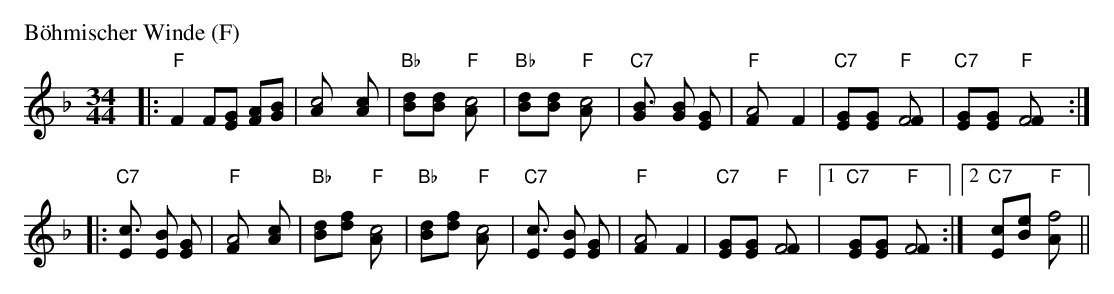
X:1
P: B\"ohmischer Winde (F)
M: 34/44
L: 1/8
K: F
|: "F"F2F[GE] [AF][BG] | [c4A] [c2A] \
| "Bb"[d2B][d2B] "F"[c4A] | "Bb"[d2B][d2B] "F"[c4A] \
| "C7"[B3G] [BG] [G2E] | "F"[A4F] F2 \
| "C7"[G2E][G2E] "F"[F4F] | "C7"[G2E][G2E] "F"[F4F] :|
|: "C7"[c3E] [BE] [G2E] | "F"[A4F] [c2A] \
| "Bb"[d2B][f2d] "F"[c4A] | "Bb"[d2B][f2d] "F"[c4A] \
| "C7"[c3E] [BE] [G2E] | "F"[A4F] F2 \
| "C7"[G2E][G2E] "F"[F4F] |1 "C7"[G2E][G2E] "F"[F4F] :|2 "C7"[c2E][e2B] "F"[f4A] ||
